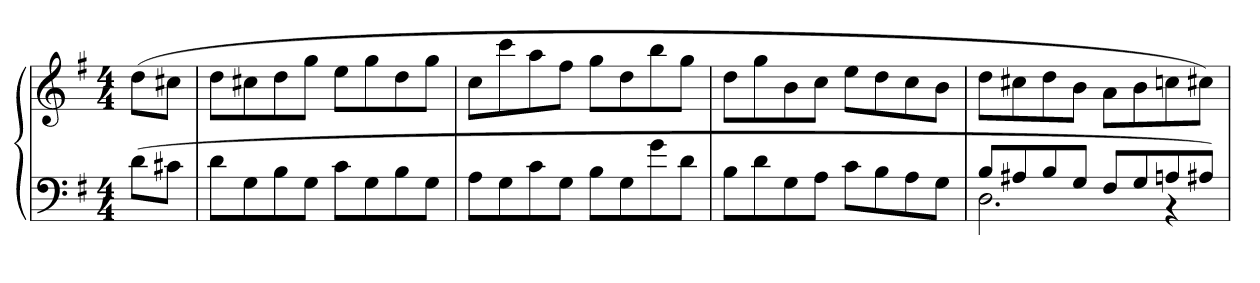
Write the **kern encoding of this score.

**kern	**kern
*part1	*part1
*staff2	*staff1
*clefF4	*clefG2
*k[f#]	*k[f#]
*G:	*G:
*M4/4	*M4/4
=	=
(8dL	(8ddL
8c#XJ	8cc#XJ
=67	=67
8dL	8ddL
8G	8cc#X
8B	8dd
8GJ	8ggJ
8cL	8eeL
8G	8gg
8B	8dd
8GJ	8ggJ
=68	=68
8AL	8ccL
8G	8ccc
8c	8aa
8GJ	8ff#J
8BL	8ggL
8G	8dd
8g	8bb
8dJ	8ggJ
=69	=69
8BL	8ddL
8d	8gg
8G	8b
8AJ	8ccJ
8cL	8eeL
8B	8dd
8A	8cc
8GJ	8bJ
=70	=70
*^	*
8BL	2.D	8ddL
8A#X	.	8cc#X
8B	.	8dd
8GJ	.	8bJ
8F#L	.	8aL
8G	.	8b
8An	4r	8ccn
8A#XJ)	.	8cc#XJ)
*v	*v	*
=	=
*-	*-
